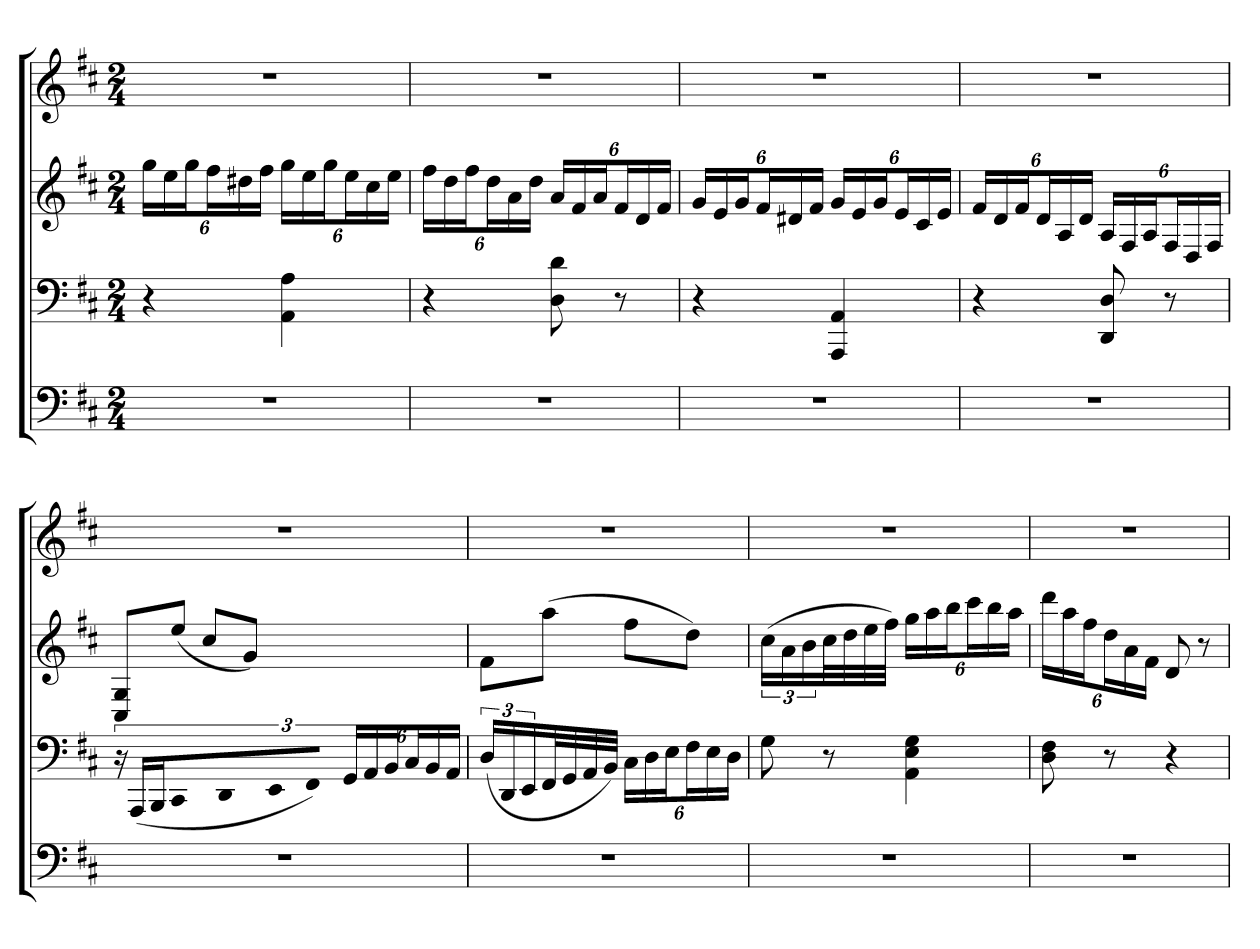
**kern	**kern	**kern	**kern
*part4	*part3	*part2	*part1
*staff4	*staff3	*staff2	*staff1
*clefF4	*clefF4	*clefG2	*clefG2
*k[f#c#]	*k[f#c#]	*k[f#c#]	*k[f#c#]
*D:	*D:	*D:	*D:
*M2/4	*M2/4	*M2/4	*M2/4
=	=	=	=
2r	4r	24ggLL	2r
.	.	24ee	.
.	.	24ggJ	.
.	.	24ff#L	.
.	.	24dd#X	.
.	.	24ff#JJ	.
.	4AA 4A	24ggLL	.
.	.	24ee	.
.	.	24ggJ	.
.	.	24eeL	.
.	.	24cc#	.
.	.	24eeJJ	.
=	=	=	=
2r	4r	24ff#LL	2r
.	.	24dd	.
.	.	24ff#J	.
.	.	24ddL	.
.	.	24a	.
.	.	24ddJJ	.
.	8D 8d	24aLL	.
.	.	24f#	.
.	.	24aJ	.
.	8r	24f#L	.
.	.	24d	.
.	.	24f#JJ	.
=	=	=	=
2r	4r	24gLL	2r
.	.	24e	.
.	.	24gJ	.
.	.	24f#L	.
.	.	24d#X	.
.	.	24f#JJ	.
.	4AAA 4AA	24gLL	.
.	.	24e	.
.	.	24gJ	.
.	.	24eL	.
.	.	24c#	.
.	.	24eJJ	.
=	=	=	=
2r	4r	24f#LL	2r
.	.	24d	.
.	.	24f#J	.
.	.	24dL	.
.	.	24A	.
.	.	24dJJ	.
.	8DD 8D	24ALL	.
.	.	24F#	.
.	.	24AJ	.
.	8r	24F#L	.
.	.	24D	.
.	.	24F#JJ	.
=	=	=	=
2r	24r	8C# 8GL	2r
.	(24AAALL	.	.
.	24BBB	.	.
.	32CC#L	(8eeJ	.
.	32DD	.	.
.	32EE	.	.
.	32FF#JJJ)	.	.
.	24GGLL	8cc#L	.
.	24AA	.	.
.	24BBJ	.	.
.	24C#L	8gJ)	.
.	24BB	.	.
.	24AAJJ	.	.
=	=	=	=
2r	(24DLL	8f#L	2r
.	24DD	.	.
.	24EE	.	.
.	32FF#L	(8aaJ	.
.	32GG	.	.
.	32AA	.	.
.	32BBJJJ)	.	.
.	24C#LL	8ff#L	.
.	24D	.	.
.	24EJ	.	.
.	24F#L	8ddJ)	.
.	24E	.	.
.	24DJJ	.	.
=	=	=	=
2r	8G	(24cc#LL	2r
.	.	24a	.
.	.	24b	.
.	8r	32cc#L	.
.	.	32dd	.
.	.	32ee	.
.	.	32ff#JJJ)	.
.	4AA 4E 4G	24ggLL	.
.	.	24aa	.
.	.	24bbJ	.
.	.	24ccc#L	.
.	.	24bb	.
.	.	24aaJJ	.
=	=	=	=
2r	8D 8F#	24dddLL	2r
.	.	24aa	.
.	.	24ff#J	.
.	8r	24ddL	.
.	.	24a	.
.	.	24f#JJ	.
.	4r	8d	.
.	.	8r	.
=	=	=	=
*-	*-	*-	*-
